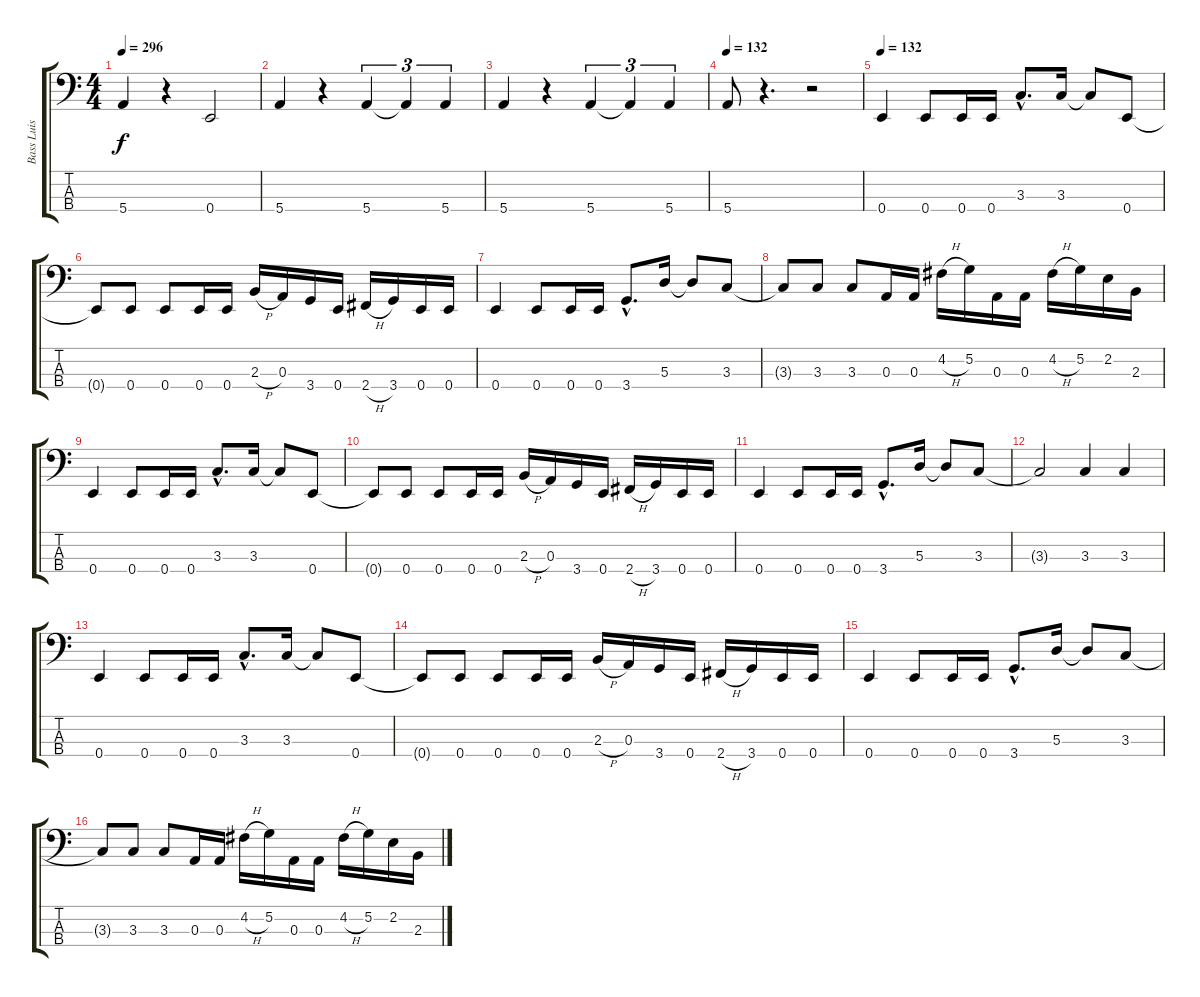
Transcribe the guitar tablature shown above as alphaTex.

\track ("Bass Luis Mariutti" "Bass Luis ") {instrument electricbassfinger}
\staff {score tabs}
\tuning (G2 D2 A1 E1) {hide}
\ts (4 4)
\tempo 296
\clef f4
\ks c
5.4.4{dy f} r.4 0.4.2 |
5.4.4 r.4 5.4.4{tu (3 2)} 5.4{t}.4{tu (3 2)} 5.4.4{tu (3 2)} |
5.4.4 r.4 5.4.4{tu (3 2)} 5.4{t}.4{tu (3 2)} 5.4.4{tu (3 2)} |
\tempo 132
5.4.8 r.4{d} r.2 |
\tempo 132
0.4.4 0.4.8 0.4.16 0.4.16 3.3{hac}.8{d} 3.3.16 3.3{t}.8 0.4.8 |
0.4{t}.8 0.4.8 0.4.8 0.4.16 0.4.16 2.3{h}.16 0.3.16 3.4.16 0.4.16 2.4{h}.16 3.4.16 0.4.16 0.4.16 |
0.4.4 0.4.8 0.4.16 0.4.16 3.4{hac}.8{d} 5.3.16 5.3{t}.8 3.3.8 |
3.3{t}.8 3.3.8 3.3.8 0.3.16 0.3.16 4.2{h}.16 5.2.16 0.3.16 0.3.16 4.2{h}.16 5.2.16 2.2.16 2.3.16 |
0.4.4 0.4.8 0.4.16 0.4.16 3.3{hac}.8{d} 3.3.16 3.3{t}.8 0.4.8 |
0.4{t}.8 0.4.8 0.4.8 0.4.16 0.4.16 2.3{h}.16 0.3.16 3.4.16 0.4.16 2.4{h}.16 3.4.16 0.4.16 0.4.16 |
0.4.4 0.4.8 0.4.16 0.4.16 3.4{hac}.8{d} 5.3.16 5.3{t}.8 3.3.8 |
3.3{t}.2 3.3.4 3.3.4 |
0.4.4 0.4.8 0.4.16 0.4.16 3.3{hac}.8{d} 3.3.16 3.3{t}.8 0.4.8 |
0.4{t}.8 0.4.8 0.4.8 0.4.16 0.4.16 2.3{h}.16 0.3.16 3.4.16 0.4.16 2.4{h}.16 3.4.16 0.4.16 0.4.16 |
0.4.4 0.4.8 0.4.16 0.4.16 3.4{hac}.8{d} 5.3.16 5.3{t}.8 3.3.8 |
3.3{t}.8 3.3.8 3.3.8 0.3.16 0.3.16 4.2{h}.16 5.2.16 0.3.16 0.3.16 4.2{h}.16 5.2.16 2.2.16 2.3.16
